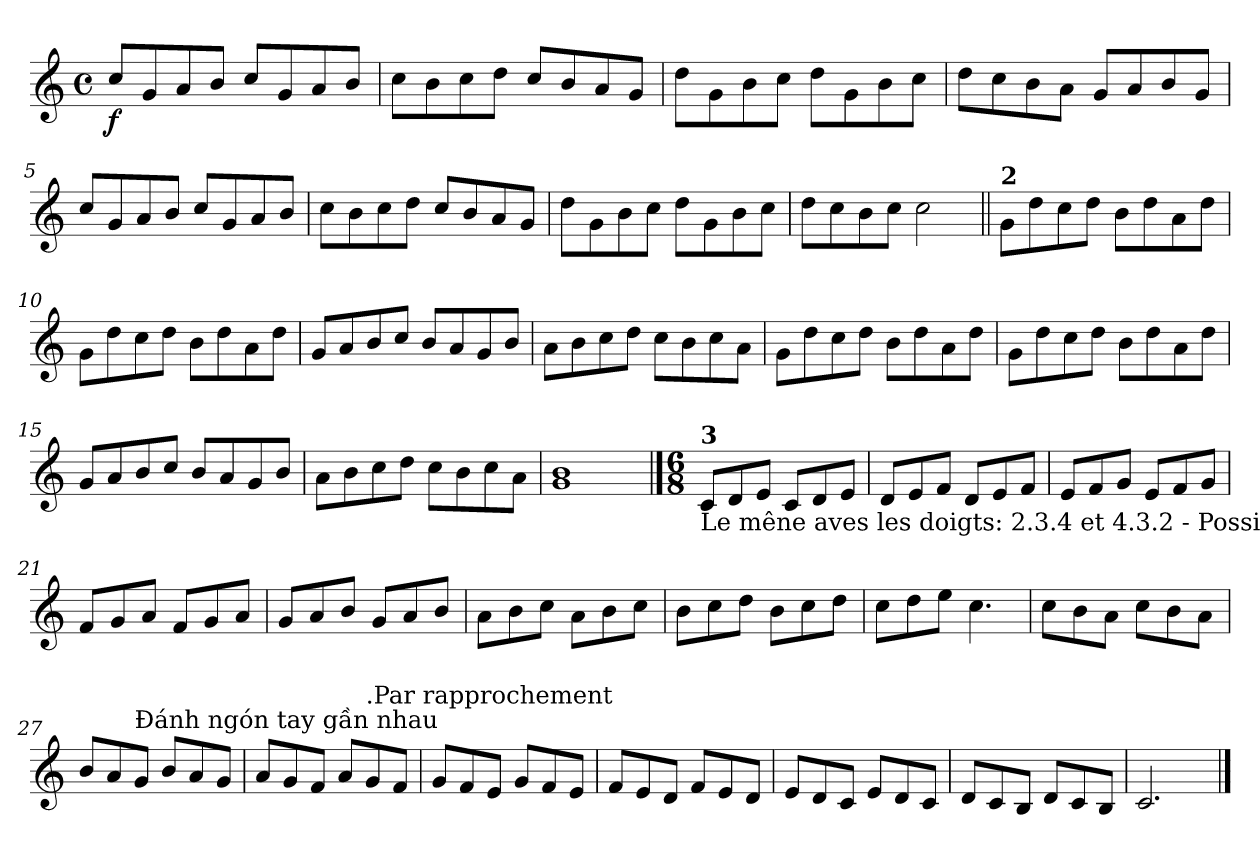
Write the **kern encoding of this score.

**kern	**dynam
*part1	*part1
*staff1	*staff1
*clefG2	*
*k[]	*
*M4/4	*
*met(c)	*
=1	=1
!	!LO:DY:b
8cc/L	f
8g/	.
8a/	.
8b/J	.
8cc/L	.
8g/	.
8a/	.
8b/J	.
=2	=2
8cc\L	.
8b\	.
8cc\	.
8dd\J	.
8cc/L	.
8b/	.
8a/	.
8g/J	.
=3	=3
8dd\L	.
8g\	.
8b\	.
8cc\J	.
8dd\L	.
8g\	.
8b\	.
8cc\J	.
=4	=4
8dd\L	.
8cc\	.
8b\	.
8a\J	.
8g/L	.
8a/	.
8b/	.
8g/J	.
!!LO:LB:g=z
=5	=5
8cc/L	.
8g/	.
8a/	.
8b/J	.
8cc/L	.
8g/	.
8a/	.
8b/J	.
=6	=6
8cc\L	.
8b\	.
8cc\	.
8dd\J	.
8cc/L	.
8b/	.
8a/	.
8g/J	.
=7	=7
8dd\L	.
8g\	.
8b\	.
8cc\J	.
8dd\L	.
8g\	.
8b\	.
8cc\J	.
=8	=8
8dd\L	.
8cc\	.
8b\	.
8cc\J	.
2cc\	.
!!LO:LB:g=z
=9||	=9||
!LO:TX:a:B:t=2	!
8g\L	.
8dd\	.
8cc\	.
8dd\J	.
8b\L	.
8dd\	.
8a\	.
8dd\J	.
=10	=10
8g\L	.
8dd\	.
8cc\	.
8dd\J	.
8b\L	.
8dd\	.
8a\	.
8dd\J	.
=11	=11
8g/L	.
8a/	.
8b/	.
8cc/J	.
8b/L	.
8a/	.
8g/	.
8b/J	.
=12	=12
8a\L	.
8b\	.
8cc\	.
8dd\J	.
8cc\L	.
8b\	.
8cc\	.
8a\J	.
=13	=13
8g\L	.
8dd\	.
8cc\	.
8dd\J	.
8b\L	.
8dd\	.
8a\	.
8dd\J	.
!!LO:LB:g=z
=14	=14
8g\L	.
8dd\	.
8cc\	.
8dd\J	.
8b\L	.
8dd\	.
8a\	.
8dd\J	.
=15	=15
8g/L	.
8a/	.
8b/	.
8cc/J	.
8b/L	.
8a/	.
8g/	.
8b/J	.
=16	=16
8a\L	.
8b\	.
8cc\	.
8dd\J	.
8cc\L	.
8b\	.
8cc\	.
8a\J	.
=17	=17
1g 1b	.
!!LO:LB:g=z
==18	==18
*M6/8	*
!LO:TX:a:B:t=3	!
!LO:TX:b:t=Le mêne aves les doigts&colon; 2.3.4 et 4.3.2  - Possible aussi avec 3.4.5 et 5.4.3.	!
8c/L	.
8d/	.
8e/J	.
8c/L	.
8d/	.
8e/J	.
=19	=19
8d/L	.
8e/	.
8f/J	.
8d/L	.
8e/	.
8f/J	.
=20	=20
8e/L	.
8f/	.
8g/J	.
8e/L	.
8f/	.
8g/J	.
=21	=21
8f/L	.
8g/	.
8a/J	.
8f/L	.
8g/	.
8a/J	.
=22	=22
8g/L	.
8a/	.
8b/J	.
8g/L	.
8a/	.
8b/J	.
=23	=23
8a\L	.
8b\	.
8cc\J	.
8a\L	.
8b\	.
8cc\J	.
!!LO:LB:g=z
=24	=24
8b\L	.
8cc\	.
8dd\J	.
8b\L	.
8cc\	.
8dd\J	.
=25	=25
8cc\L	.
8dd\	.
8ee\J	.
4.cc\	.
=26	=26
8cc\L	.
8b\	.
8a\J	.
8cc\L	.
8b\	.
8a\J	.
=27	=27
8b/L	.
8a/	.
!LO:TX:a:t=Đánh ngón tay gần nhau	!
8g/J	.
8b/L	.
8a/	.
8g/J	.
=28	=28
8a/L	.
8g/	.
8f/J	.
8a/L	.
!LO:TX:a:t=.Par rapprochement	!
8g/	.
8f/J	.
=29	=29
8g/L	.
8f/	.
8e/J	.
8g/L	.
8f/	.
8e/J	.
!!LO:LB:g=z
=30	=30
8f/L	.
8e/	.
8d/J	.
8f/L	.
8e/	.
8d/J	.
=31	=31
8e/L	.
8d/	.
8c/J	.
8e/L	.
8d/	.
8c/J	.
=32	=32
8d/L	.
8c/	.
8B/J	.
8d/L	.
8c/	.
8B/J	.
=33	=33
2.c/	.
==	==
*-	*-
